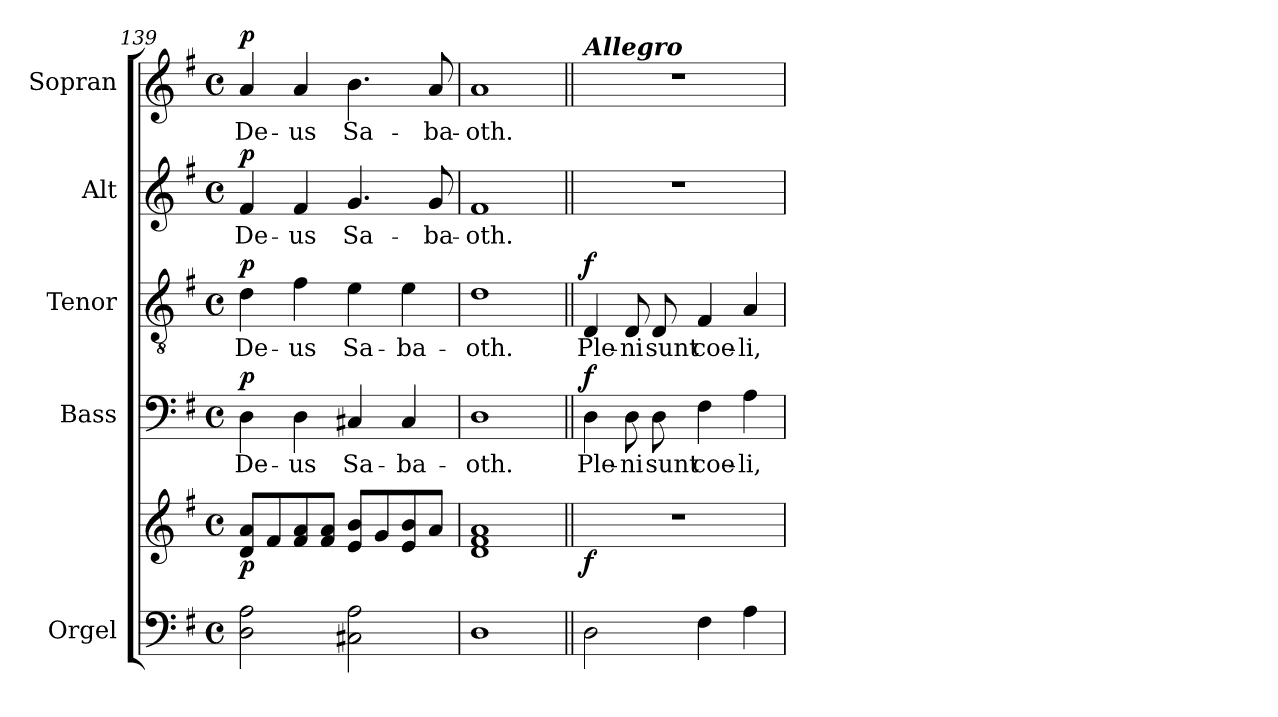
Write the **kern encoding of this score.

**kern	**kern	**dynam	**kern	**text	**dynam	**kern	**text	**dynam	**kern	**text	**dynam	**kern	**text	**dynam
*part5	*part5	*part5	*part4	*part4	*part4	*part3	*part3	*part3	*part2	*part2	*part2	*part1	*part1	*part1
*staff6	*staff5	*staff5/6	*staff4	*staff4	*staff4	*staff3	*staff3	*staff3	*staff2	*staff2	*staff2	*staff1	*staff1	*staff1
*I"Orgel	*	*	*I"Bass	*	*	*I"Tenor	*	*	*I"Alt	*	*	*I"Sopran	*	*
*I'Org.	*	*	*I'B.	*	*	*I'T.	*	*	*I'A.	*	*	*I'S.	*	*
*clefF4	*clefG2	*	*clefF4	*	*	*clefGv2	*	*	*clefG2	*	*	*clefG2	*	*
*k[f#]	*k[f#]	*	*k[f#]	*	*	*k[f#]	*	*	*k[f#]	*	*	*k[f#]	*	*
*G:	*G:	*	*G:	*	*	*G:	*	*	*G:	*	*	*G:	*	*
*M4/4	*M4/4	*	*M4/4	*	*	*M4/4	*	*	*M4/4	*	*	*M4/4	*	*
*met(c)	*met(c)	*	*met(c)	*	*	*met(c)	*	*	*met(c)	*	*	*met(c)	*	*
=139	=139	=139	=139	=139	=139	=139	=139	=139	=139	=139	=139	=139	=139	=139
!	!	!LO:DY:b	!	!LO:LY:b	!LO:DY:a	!	!LO:LY:b	!LO:DY:a	!	!LO:LY:b	!LO:DY:a	!	!LO:LY:b	!LO:DY:a
2D\ 2A\	8d/ 8a/L	p	4D\	De-	p	4d\	De-	p	4f#/	De-	p	4a/	De-	p
.	8f#/	.	.	.	.	.	.	.	.	.	.	.	.	.
!	!	!	!	!LO:LY:b	!	!	!LO:LY:b	!	!	!LO:LY:b	!	!	!LO:LY:b	!
.	8f#/ 8a/	.	4D\	-us	.	4f#\	-us	.	4f#/	-us	.	4a/	-us	.
.	8f#/ 8a/J	.	.	.	.	.	.	.	.	.	.	.	.	.
!	!	!	!	!LO:LY:b	!	!	!LO:LY:b	!	!	!LO:LY:b	!	!	!LO:LY:b	!
2C#X\ 2A\	8e/ 8b/L	.	4C#X/	Sa-	.	4e\	Sa-	.	4.g/	Sa-	.	4.b\	Sa-	.
.	8g/	.	.	.	.	.	.	.	.	.	.	.	.	.
!	!	!	!	!LO:LY:b	!	!	!LO:LY:b	!	!	!	!	!	!	!
.	8e/ 8b/	.	4C#/	-ba-	.	4e\	-ba-	.	.	.	.	.	.	.
!	!	!	!	!	!	!	!	!	!	!LO:LY:b	!	!	!LO:LY:b	!
.	8a/J	.	.	.	.	.	.	.	8g/	-ba-	.	8a/	-ba-	.
!!LO:LB:g=z
=140	=140	=140	=140	=140	=140	=140	=140	=140	=140	=140	=140	=140	=140	=140
!	!	!	!	!LO:LY:b	!	!	!LO:LY:b	!	!	!LO:LY:b	!	!	!LO:LY:b	!
1D	1d 1f# 1a	.	1D	-oth.	.	1d	-oth.	.	1f#	-oth.	.	1a	-oth.	.
=141||	=141||	=141||	=141||	=141||	=141||	=141||	=141||	=141||	=141||	=141||	=141||	=141||	=141||	=141||
!	!	!	!	!	!	!	!	!	!	!	!	!LO:TX:a:Bi:t=Allegro	!	!
!	!	!LO:DY:b	!	!LO:LY:b	!LO:DY:a	!	!LO:LY:b	!LO:DY:a	!	!	!	!	!	!
2D\	1r	f	4D\	Ple-	f	4D/	Ple-	f	1r	.	.	1r	.	.
!	!	!	!	!LO:LY:b	!	!	!LO:LY:b	!	!	!	!	!	!	!
.	.	.	8D\	-ni	.	8D/	-ni	.	.	.	.	.	.	.
!	!	!	!	!LO:LY:b	!	!	!LO:LY:b	!	!	!	!	!	!	!
.	.	.	8D\	sunt	.	8D/	sunt	.	.	.	.	.	.	.
!	!	!	!	!LO:LY:b	!	!	!LO:LY:b	!	!	!	!	!	!	!
4F#\	.	.	4F#\	coe-	.	4F#/	coe-	.	.	.	.	.	.	.
!	!	!	!	!LO:LY:b	!	!	!LO:LY:b	!	!	!	!	!	!	!
4A\	.	.	4A\	-li,	.	4A/	-li,	.	.	.	.	.	.	.
=	=	=	=	=	=	=	=	=	=	=	=	=	=	=
*-	*-	*-	*-	*-	*-	*-	*-	*-	*-	*-	*-	*-	*-	*-
